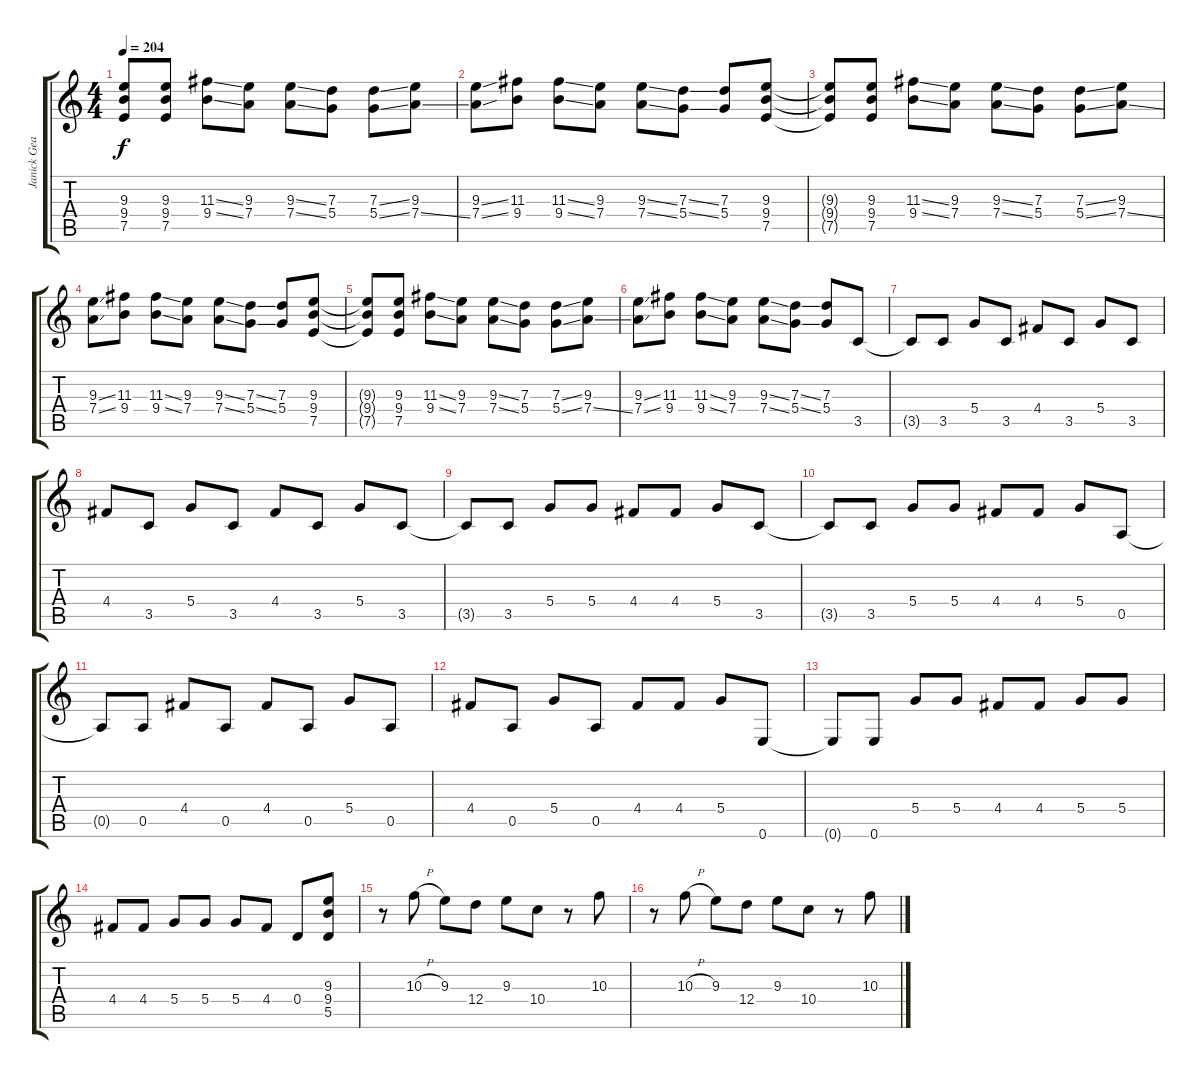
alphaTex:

\track ("Janick Gears (Distortion Guitar)" "Janick Gea") {instrument distortionguitar}
\staff {score tabs}
\tuning (E4 B3 G3 D3 A2 E2) {hide}
\ts (4 4)
\tempo 204
\clef g2
\ks c
(9.3{t} 9.4{t} 7.5{t}).8{dy f} (9.3 9.4 7.5).8 (11.3{ss} 9.4{ss}).8 (9.3 7.4).8 (9.3{ss} 7.4{ss}).8 (7.3 5.4).8 (7.3{ss} 5.4{ss}).8 (9.3 7.4{ss}).8 |
(9.3{ss} 7.4{ss}).8 (11.3 9.4).8 (11.3{ss} 9.4{ss}).8 (9.3 7.4).8 (9.3{ss} 7.4{ss}).8 (7.3{ss} 5.4{ss}).8 (7.3 5.4).8 (9.3 9.4 7.5).8 |
(9.3{t} 9.4{t} 7.5{t}).8 (9.3 9.4 7.5).8 (11.3{ss} 9.4{ss}).8 (9.3 7.4).8 (9.3{ss} 7.4{ss}).8 (7.3 5.4).8 (7.3{ss} 5.4{ss}).8 (9.3 7.4{ss}).8 |
(9.3{ss} 7.4{ss}).8 (11.3 9.4).8 (11.3{ss} 9.4{ss}).8 (9.3 7.4).8 (9.3{ss} 7.4{ss}).8 (7.3{ss} 5.4{ss}).8 (7.3 5.4).8 (9.3 9.4 7.5).8 |
(9.3{t} 9.4{t} 7.5{t}).8 (9.3 9.4 7.5).8 (11.3{ss} 9.4{ss}).8 (9.3 7.4).8 (9.3{ss} 7.4{ss}).8 (7.3 5.4).8 (7.3{ss} 5.4{ss}).8 (9.3 7.4{ss}).8 |
(9.3{ss} 7.4{ss}).8 (11.3 9.4).8 (11.3{ss} 9.4{ss}).8 (9.3 7.4).8 (9.3{ss} 7.4{ss}).8 (7.3{ss} 5.4{ss}).8 (7.3 5.4).8 3.5.8 |
3.5{t}.8 3.5.8 5.4.8 3.5.8 4.4.8 3.5.8 5.4.8 3.5.8 |
4.4.8 3.5.8 5.4.8 3.5.8 4.4.8 3.5.8 5.4.8 3.5.8 |
3.5{t}.8 3.5.8 5.4.8 5.4.8 4.4.8 4.4.8 5.4.8 3.5.8 |
3.5{t}.8 3.5.8 5.4.8 5.4.8 4.4.8 4.4.8 5.4.8 0.5.8 |
0.5{t}.8 0.5.8 4.4.8 0.5.8 4.4.8 0.5.8 5.4.8 0.5.8 |
4.4.8 0.5.8 5.4.8 0.5.8 4.4.8 4.4.8 5.4.8 0.6.8 |
0.6{t}.8 0.6.8 5.4.8 5.4.8 4.4.8 4.4.8 5.4.8 5.4.8 |
4.4.8 4.4.8 5.4.8 5.4.8 5.4.8 4.4.8 0.4.8 (9.3 9.4 5.5).8 |
r.8 10.3{h}.8 9.3.8 12.4.8 9.3.8 10.4.8 r.8 10.3.8 |
r.8 10.3{h}.8 9.3.8 12.4.8 9.3.8 10.4.8 r.8 10.3.8
